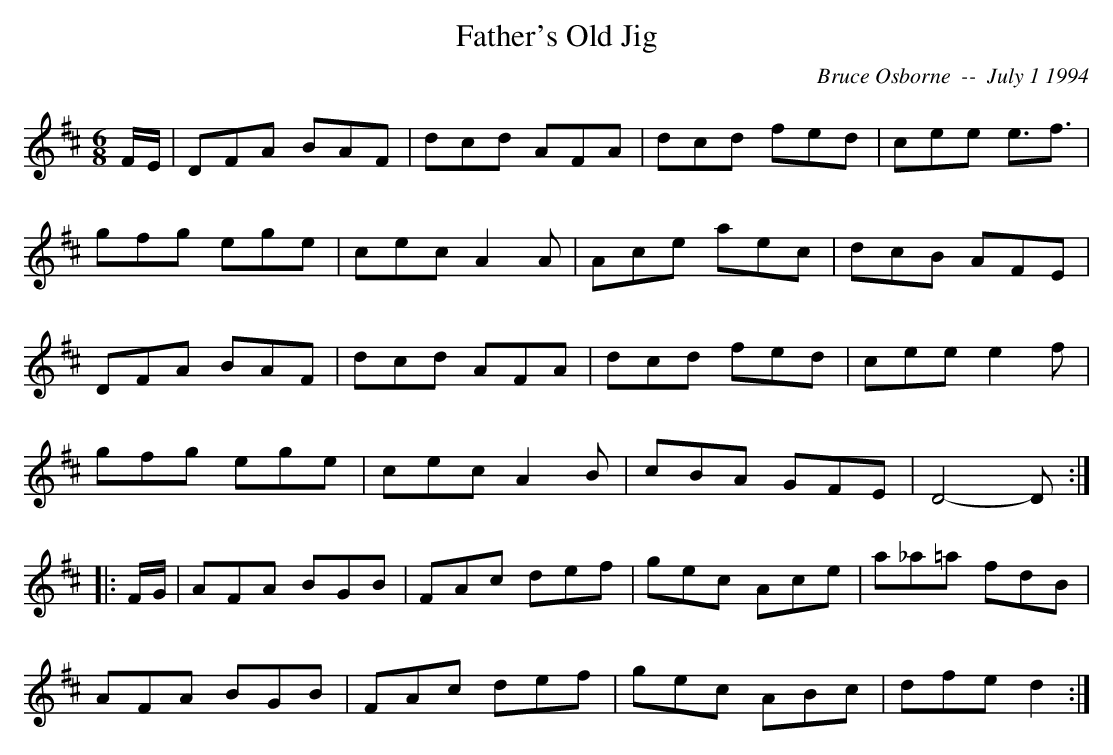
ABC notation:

X:1
T:Father's Old Jig
C:Bruce Osborne  --  July 1 1994
L:1/8
M:6/8
K:D
F/E/|DFA BAF|dcd AFA|dcd fed|cee e3/2f3/2|
gfg ege|cec A2 A|Ace aec|dcB AFE|
DFA BAF|dcd AFA|dcd fed|cee e2 f|
gfg ege|cec A2 B|cBA GFE|D4-D:|
|:F/G/|AFA BGB|FAc def|gec Ace|a_a=a fdB|
AFA BGB|FAc def|gec ABc|dfe d2:|
